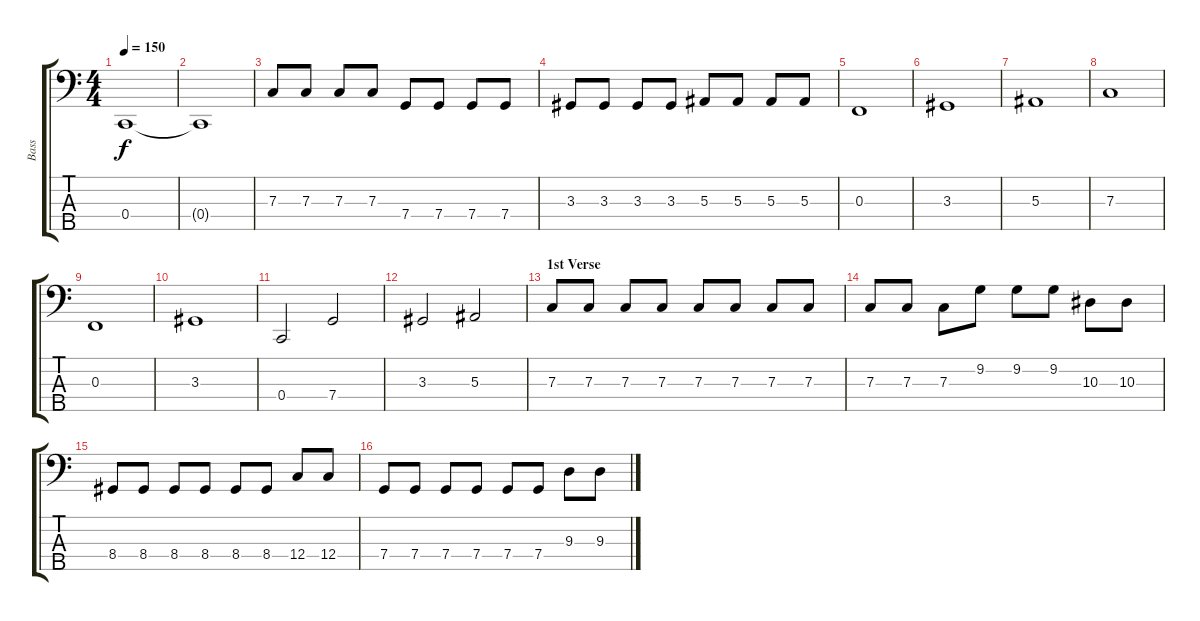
\track ("Bass" "Bass") {instrument electricbassfinger}
\staff {score tabs}
\tuning (Eb2 Bb1 F1 C1 G0) {hide}
\ts (4 4)
\tempo 150
\clef f4
\ks c
0.4.1{dy f} |
0.4{t}.1 |
7.3.8 7.3.8 7.3.8 7.3.8 7.4.8 7.4.8 7.4.8 7.4.8 |
3.3.8 3.3.8 3.3.8 3.3.8 5.3.8 5.3.8 5.3.8 5.3.8 |
0.3.1 |
3.3.1 |
5.3.1 |
7.3.1 |
0.3.1 |
3.3.1 |
0.4.2 7.4.2 |
3.3.2 5.3.2 |
\section ("" "1st Verse")
7.3.8 7.3.8 7.3.8 7.3.8 7.3.8 7.3.8 7.3.8 7.3.8 |
7.3.8 7.3.8 7.3.8 9.2.8 9.2.8 9.2.8 10.3.8 10.3.8 |
8.4.8 8.4.8 8.4.8 8.4.8 8.4.8 8.4.8 12.4.8 12.4.8 |
7.4.8 7.4.8 7.4.8 7.4.8 7.4.8 7.4.8 9.3.8 9.3.8
